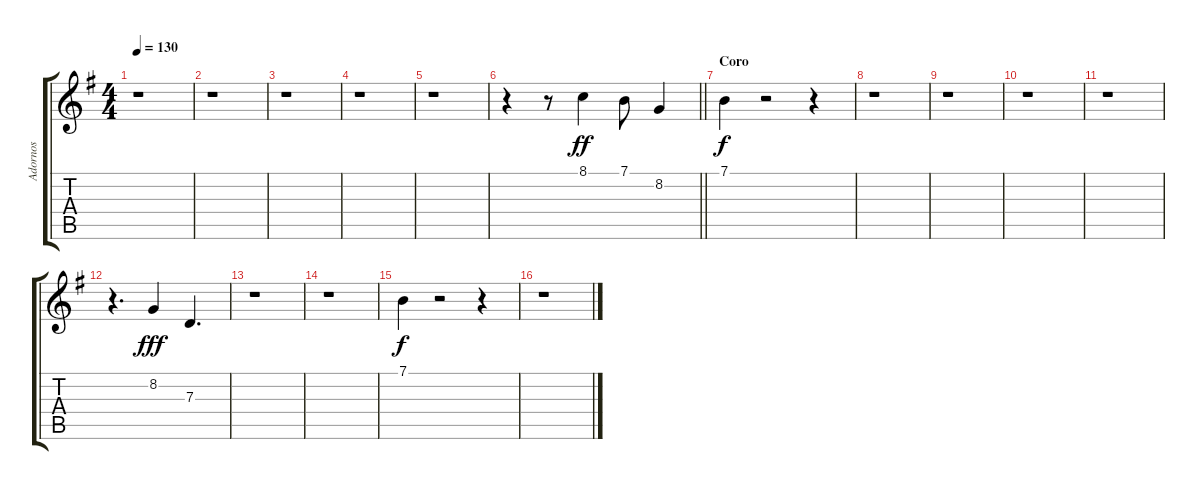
\track ("Adornos" "Adornos") {instrument acousticgrandpiano}
\staff {score tabs}
\tuning (E4 B3 G3 D3 A2 E2) {hide}
\ts (4 4)
\tempo 130
\clef g2
\ks g
r.1{dy fff} |
r.1 |
r.1 |
r.1 |
r.1 |
\barLineRight lightlight
r.4{instrument acousticgrandpiano} r.8 8.1.4{dy ff} 7.1.8 8.2.4 |
\section ("" "Coro")
7.1.4{dy f} r.2 r.4 |
r.1 |
r.1 |
r.1 |
r.1 |
r.4{d} 8.2.4{dy fff} 7.3.4{d} |
r.1 |
r.1 |
7.1.4{dy f} r.2 r.4 |
r.1
